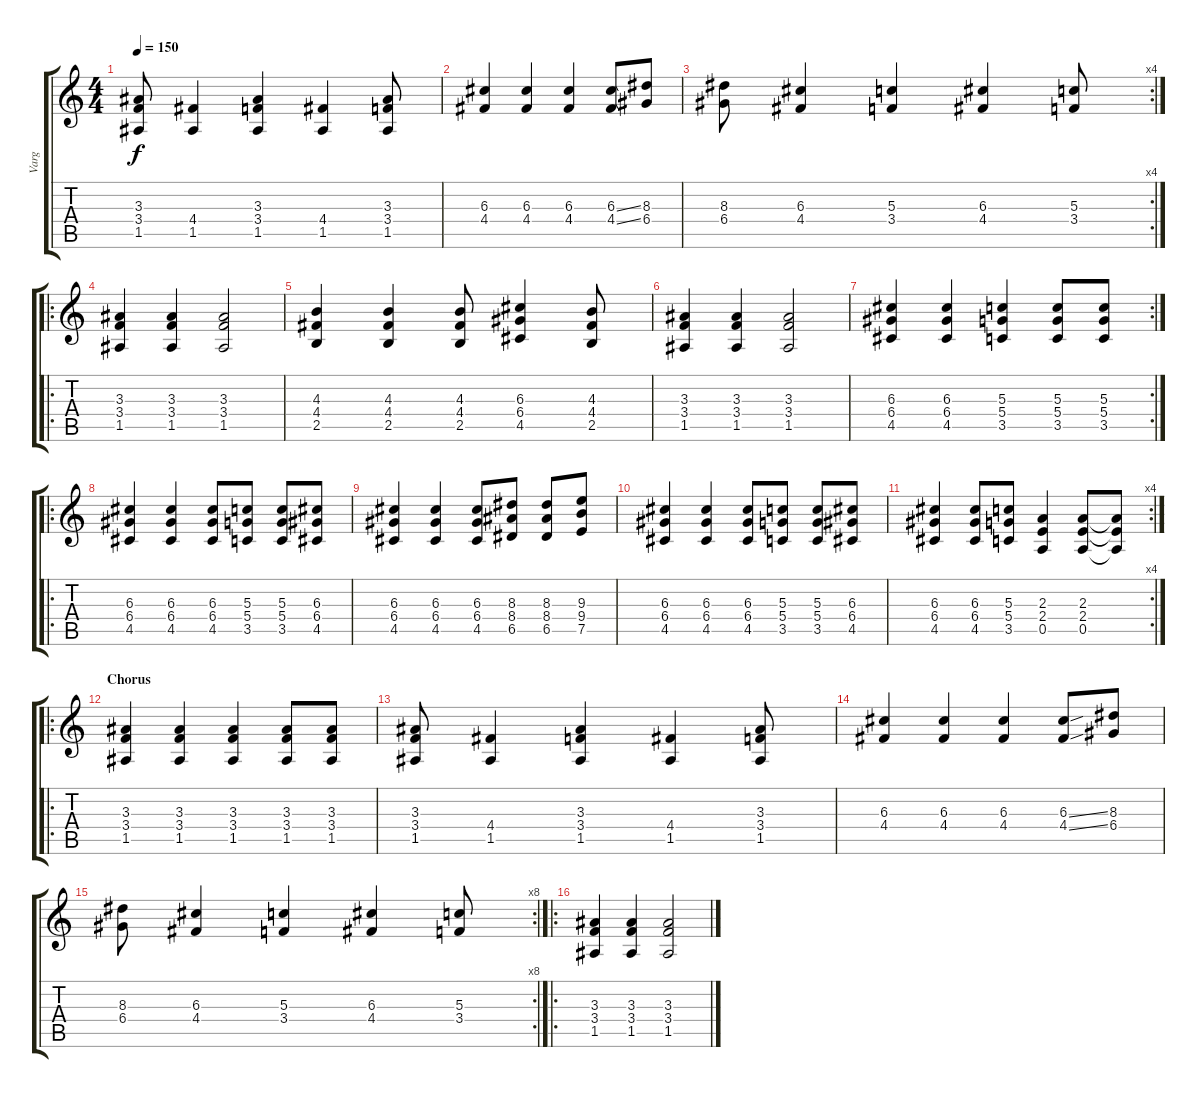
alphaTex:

\track ("Varg" "Varg") {instrument overdrivenguitar}
\staff {score tabs}
\tuning (E4 B3 G3 D3 A2 E2) {hide}
\ts (4 4)
\tempo 150
\clef g2
\ks c
(3.3 3.4 1.5).8{dy f} (4.4 1.5).4 (3.3 3.4 1.5).4 (4.4 1.5).4 (3.3 3.4 1.5).8 |
(6.3 4.4).4 (6.3 4.4).4 (6.3 4.4).4 (6.3{ss} 4.4{ss}).8 (8.3 6.4).8 |
\rc 4
(8.3 6.4).8 (6.3 4.4).4 (5.3 3.4).4 (6.3 4.4).4 (5.3 3.4).8 |
\ro
(3.3 3.4 1.5).4 (3.3 3.4 1.5).4 (3.3 3.4 1.5).2 |
(4.3 4.4 2.5).4 (4.3 4.4 2.5).4 (4.3 4.4 2.5).8 (6.3 6.4 4.5).4 (4.3 4.4 2.5).8 |
(3.3 3.4 1.5).4 (3.3 3.4 1.5).4 (3.3 3.4 1.5).2 |
\rc 2
(6.3 6.4 4.5).4 (6.3 6.4 4.5).4 (5.3 5.4 3.5).4 (5.3 5.4 3.5).8 (5.3 5.4 3.5).8 |
\ro
(6.3 6.4 4.5).4 (6.3 6.4 4.5).4 (6.3 6.4 4.5).8 (5.3 5.4 3.5).8 (5.3 5.4 3.5).8 (6.3 6.4 4.5).8 |
(6.3 6.4 4.5).4 (6.3 6.4 4.5).4 (6.3 6.4 4.5).8 (8.3 8.4 6.5).8 (8.3 8.4 6.5).8 (9.3 9.4 7.5).8 |
(6.3 6.4 4.5).4 (6.3 6.4 4.5).4 (6.3 6.4 4.5).8 (5.3 5.4 3.5).8 (5.3 5.4 3.5).8 (6.3 6.4 4.5).8 |
\rc 4
(6.3 6.4 4.5).4 (6.3 6.4 4.5).8 (5.3 5.4 3.5).8 (2.3 2.4 0.5).4 (2.3 2.4 0.5).8 (2.3{t} 2.4{t} 0.5{t}).8 |
\ro
\section ("" "Chorus")
(3.3 3.4 1.5).4 (3.3 3.4 1.5).4 (3.3 3.4 1.5).4 (3.3 3.4 1.5).8 (3.3 3.4 1.5).8 |
(3.3 3.4 1.5).8 (4.4 1.5).4 (3.3 3.4 1.5).4 (4.4 1.5).4 (3.3 3.4 1.5).8 |
(6.3 4.4).4 (6.3 4.4).4 (6.3 4.4).4 (6.3{ss} 4.4{ss}).8 (8.3 6.4).8 |
\rc 8
(8.3 6.4).8 (6.3 4.4).4 (5.3 3.4).4 (6.3 4.4).4 (5.3 3.4).8 |
\ro
(3.3 3.4 1.5).4 (3.3 3.4 1.5).4 (3.3 3.4 1.5).2
